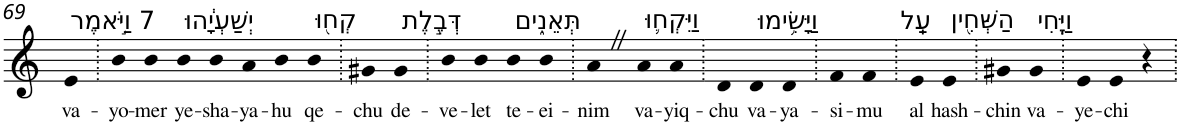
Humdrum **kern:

**kern	**text
*part1	*part1
*staff1	*staff1
*I"Piano	*
*I'Pno	*
!!LO:PB:g=z
*clefG2	*
*k[]	*
=69	=69
!LO:TX:a:t=7 וַיֹּ֣אמֶר	!
!	!LO:LY:b
4e	va-
=70.	=70.
!	!LO:LY:b
4b	-yo-
!	!LO:LY:b
4b	-mer
!LO:TX:a:t=יְשַׁעְיָ֔הוּ	!
!	!LO:LY:b
4b	ye-
!	!LO:LY:b
4b	-sha-
!	!LO:LY:b
4a	-ya-
!	!LO:LY:b
4b	-hu
!LO:TX:a:t=קְח֖וּ	!
!	!LO:LY:b
4b	qe-
=71.	=71.
!	!LO:LY:b
4g#X	-chu
!LO:TX:a:t=דְּבֶ֣לֶת	!
!	!LO:LY:b
4g#	de-
=72.	=72.
!	!LO:LY:b
4b	-ve-
!	!LO:LY:b
4b	-let
!LO:TX:a:t=תְּאֵנִ֑ים	!
!	!LO:LY:b
4b	te-
!	!LO:LY:b
4b	-ei-
=73.	=73.
!	!LO:LY:b
4aZ	-nim
!LO:TX:a:t=וַיִּקְח֛וּ	!
!	!LO:LY:b
4a	va-
!	!LO:LY:b
4a	-yiq-
=74.	=74.
!	!LO:LY:b
4d	-chu
!LO:TX:a:t=וַיָּשִׂ֥ימוּ	!
!	!LO:LY:b
4d	va-
!	!LO:LY:b
4d	-ya-
=75.	=75.
!	!LO:LY:b
4f	-si-
!	!LO:LY:b
4f	-mu
=76.	=76.
!LO:TX:a:t=עַֽל	!
!	!LO:LY:b
4e	al
!LO:TX:a:t=הַשְּׁחִ֖ין	!
!	!LO:LY:b
4e	hash-
=77.	=77.
!	!LO:LY:b
4g#X	-chin
!LO:TX:a:t=וַיֶּֽחִי	!
!	!LO:LY:b
4g#	va-
=78.	=78.
!	!LO:LY:b
4e	-ye-
!	!LO:LY:b
4e	-chi
4r	.
=.	=.
*-	*-
